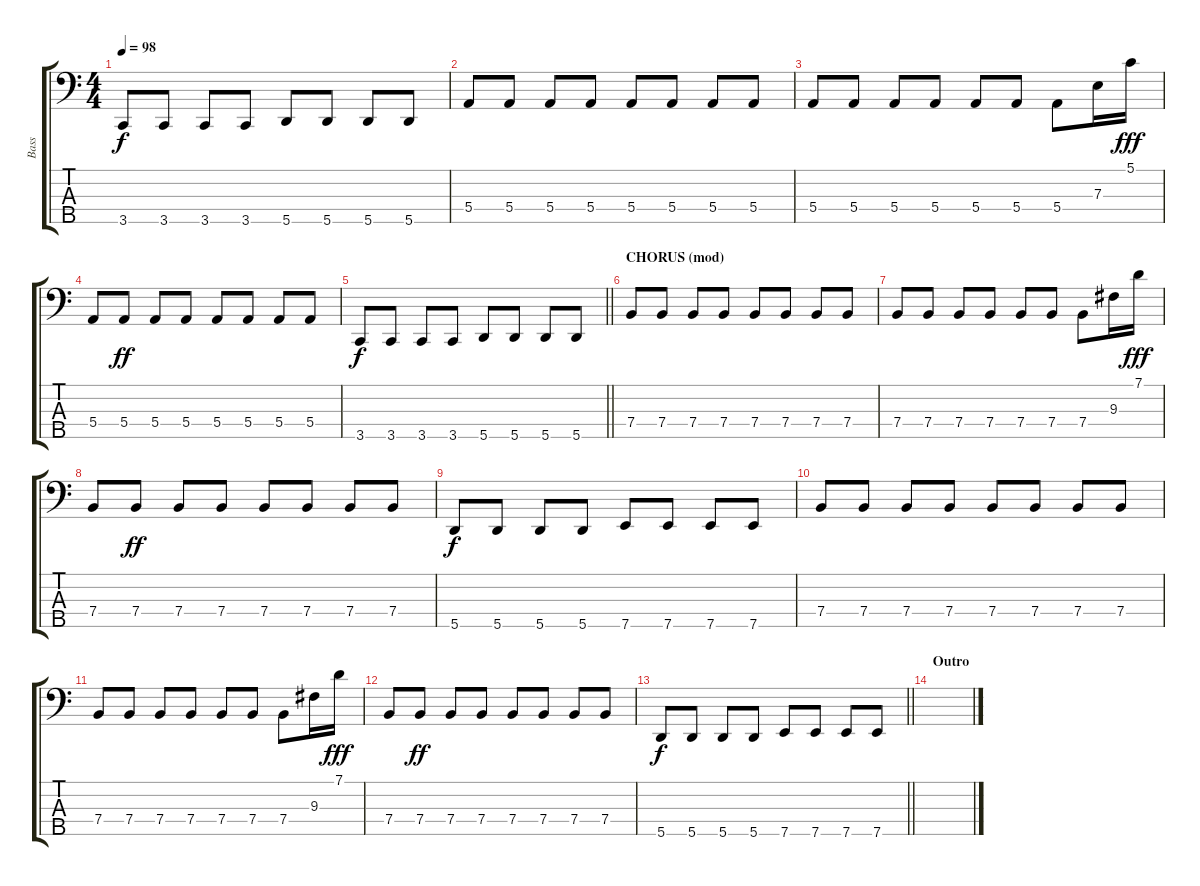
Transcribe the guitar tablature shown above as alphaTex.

\track ("Bass" "Bass") {instrument electricbasspick}
\staff {score tabs}
\tuning (G2 D2 A1 E1 A0) {hide}
\ts (4 4)
\tempo 98
\clef f4
\ks c
3.5.8{dy f} 3.5.8 3.5.8 3.5.8 5.5.8 5.5.8 5.5.8 5.5.8 |
5.4.8 5.4.8 5.4.8 5.4.8 5.4.8 5.4.8 5.4.8 5.4.8 |
5.4.8 5.4.8 5.4.8 5.4.8 5.4.8 5.4.8 5.4.8 7.3.16 5.1.16{dy fff} |
5.4.8 5.4.8{dy ff} 5.4.8 5.4.8 5.4.8 5.4.8 5.4.8 5.4.8 |
\barLineRight lightlight
3.5.8{dy f} 3.5.8 3.5.8 3.5.8 5.5.8 5.5.8 5.5.8 5.5.8 |
\section ("" "CHORUS (mod)")
7.4.8 7.4.8 7.4.8 7.4.8 7.4.8 7.4.8 7.4.8 7.4.8 |
7.4.8 7.4.8 7.4.8 7.4.8 7.4.8 7.4.8 7.4.8 9.3.16 7.1.16{dy fff} |
7.4.8 7.4.8{dy ff} 7.4.8 7.4.8 7.4.8 7.4.8 7.4.8 7.4.8 |
5.5.8{dy f} 5.5.8 5.5.8 5.5.8 7.5.8 7.5.8 7.5.8 7.5.8 |
7.4.8 7.4.8 7.4.8 7.4.8 7.4.8 7.4.8 7.4.8 7.4.8 |
7.4.8 7.4.8 7.4.8 7.4.8 7.4.8 7.4.8 7.4.8 9.3.16 7.1.16{dy fff} |
7.4.8 7.4.8{dy ff} 7.4.8 7.4.8 7.4.8 7.4.8 7.4.8 7.4.8 |
\barLineRight lightlight
5.5.8{dy f} 5.5.8 5.5.8 5.5.8 7.5.8 7.5.8 7.5.8 7.5.8 |
\section ("" "Outro")
